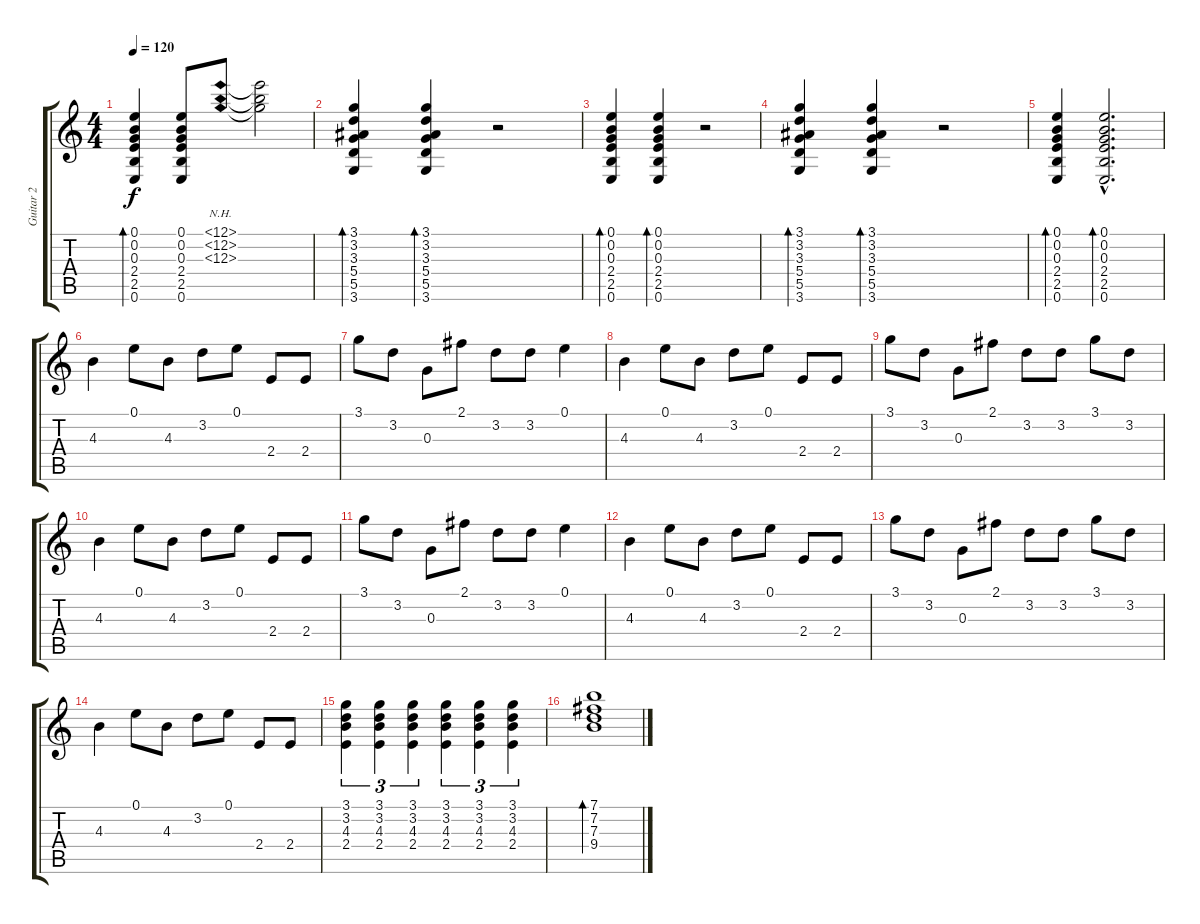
\track ("Guitar 2" "Guitar 2") {instrument electricguitarclean}
\staff {score tabs}
\tuning (E4 B3 G3 D3 A2 E2) {hide}
\ts (4 4)
\tempo 120
\clef g2
\ks c
(0.1 0.2 0.3 2.4 2.5 0.6).4{bd 120 dy f} (0.1 0.2 0.3 2.4 2.5 0.6).8 (12.1{nh} 12.2{nh} 12.3{nh}).8 (12.1{t} 12.2{t} 12.3{t}).2 |
(3.1 3.2 3.3 5.4 5.5 3.6).4{bd 120} (3.1 3.2 3.3 5.4 5.5 3.6).4{bd 120} r.2 |
(0.1 0.2 0.3 2.4 2.5 0.6).4{bd 120} (0.1 0.2 0.3 2.4 2.5 0.6).4{bd 120} r.2 |
(3.1 3.2 3.3 5.4 5.5 3.6).4{bd 120} (3.1 3.2 3.3 5.4 5.5 3.6).4{bd 120} r.2 |
(0.1 0.2 0.3 2.4 2.5 0.6).4{bd 120} (0.1{hac} 0.2{hac} 0.3{hac} 2.4{hac} 2.5{hac} 0.6{hac}).2{d bd 120} |
4.3.4 0.1.8 4.3.8 3.2.8 0.1.8 2.4.8 2.4.8 |
3.1.8 3.2.8 0.3.8 2.1.8 3.2.8 3.2.8 0.1.4 |
4.3.4 0.1.8 4.3.8 3.2.8 0.1.8 2.4.8 2.4.8 |
3.1.8 3.2.8 0.3.8 2.1.8 3.2.8 3.2.8 3.1.8 3.2.8 |
4.3.4 0.1.8 4.3.8 3.2.8 0.1.8 2.4.8 2.4.8 |
3.1.8 3.2.8 0.3.8 2.1.8 3.2.8 3.2.8 0.1.4 |
4.3.4 0.1.8 4.3.8 3.2.8 0.1.8 2.4.8 2.4.8 |
3.1.8 3.2.8 0.3.8 2.1.8 3.2.8 3.2.8 3.1.8 3.2.8 |
4.3.4 0.1.8 4.3.8 3.2.8 0.1.8 2.4.8 2.4.8 |
(3.1 3.2 4.3 2.4).4{tu (3 2)} (3.1 3.2 4.3 2.4).4{tu (3 2)} (3.1 3.2 4.3 2.4).4{tu (3 2)} (3.1 3.2 4.3 2.4).4{tu (3 2)} (3.1 3.2 4.3 2.4).4{tu (3 2)} (3.1 3.2 4.3 2.4).4{tu (3 2)} |
(7.1 7.2 7.3 9.4).1{bd 120}
